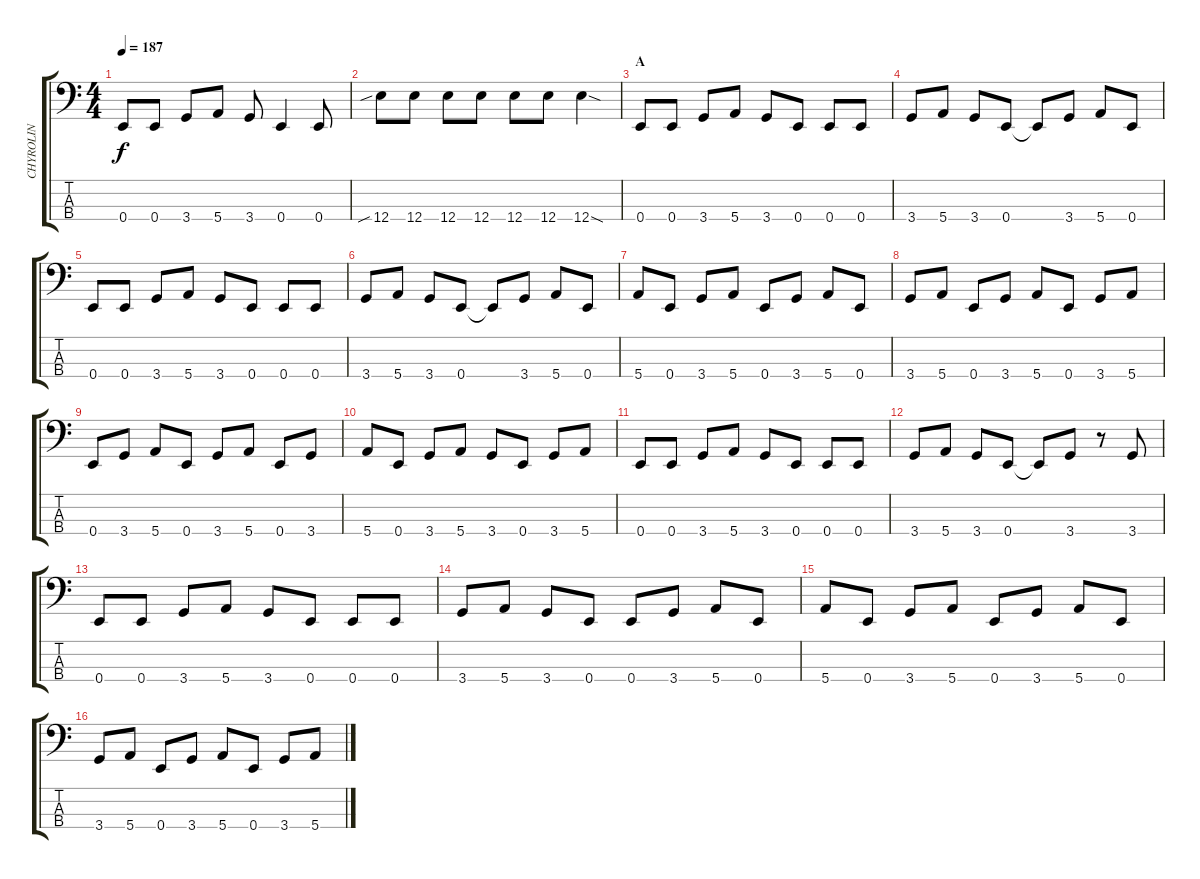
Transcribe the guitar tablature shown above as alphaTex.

\track ("CHYROLIN" "CHYROLIN") {instrument overdrivenguitar}
\staff {score tabs}
\tuning (G2 D2 A1 E1) {hide}
\ts (4 4)
\tempo 187
\clef f4
\ks c
0.4.8{dy f} 0.4.8 3.4.8 5.4.8 3.4.8 0.4.4 0.4.8 |
12.4{sib}.8 12.4.8 12.4.8 12.4.8 12.4.8 12.4.8 12.4{sod}.4 |
\section ("" "A")
0.4.8 0.4.8 3.4.8 5.4.8 3.4.8 0.4.8 0.4.8 0.4.8 |
3.4.8 5.4.8 3.4.8 0.4.8 0.4{t}.8 3.4.8 5.4.8 0.4.8 |
0.4.8 0.4.8 3.4.8 5.4.8 3.4.8 0.4.8 0.4.8 0.4.8 |
3.4.8 5.4.8 3.4.8 0.4.8 0.4{t}.8 3.4.8 5.4.8 0.4.8 |
5.4.8 0.4.8 3.4.8 5.4.8 0.4.8 3.4.8 5.4.8 0.4.8 |
3.4.8 5.4.8 0.4.8 3.4.8 5.4.8 0.4.8 3.4.8 5.4.8 |
0.4.8 3.4.8 5.4.8 0.4.8 3.4.8 5.4.8 0.4.8 3.4.8 |
5.4.8 0.4.8 3.4.8 5.4.8 3.4.8 0.4.8 3.4.8 5.4.8 |
0.4.8 0.4.8 3.4.8 5.4.8 3.4.8 0.4.8 0.4.8 0.4.8 |
3.4.8 5.4.8 3.4.8 0.4.8 0.4{t}.8 3.4.8 r.8 3.4.8 |
0.4.8 0.4.8 3.4.8 5.4.8 3.4.8 0.4.8 0.4.8 0.4.8 |
3.4.8 5.4.8 3.4.8 0.4.8 0.4.8 3.4.8 5.4.8 0.4.8 |
5.4.8 0.4.8 3.4.8 5.4.8 0.4.8 3.4.8 5.4.8 0.4.8 |
3.4.8 5.4.8 0.4.8 3.4.8 5.4.8 0.4.8 3.4.8 5.4.8
